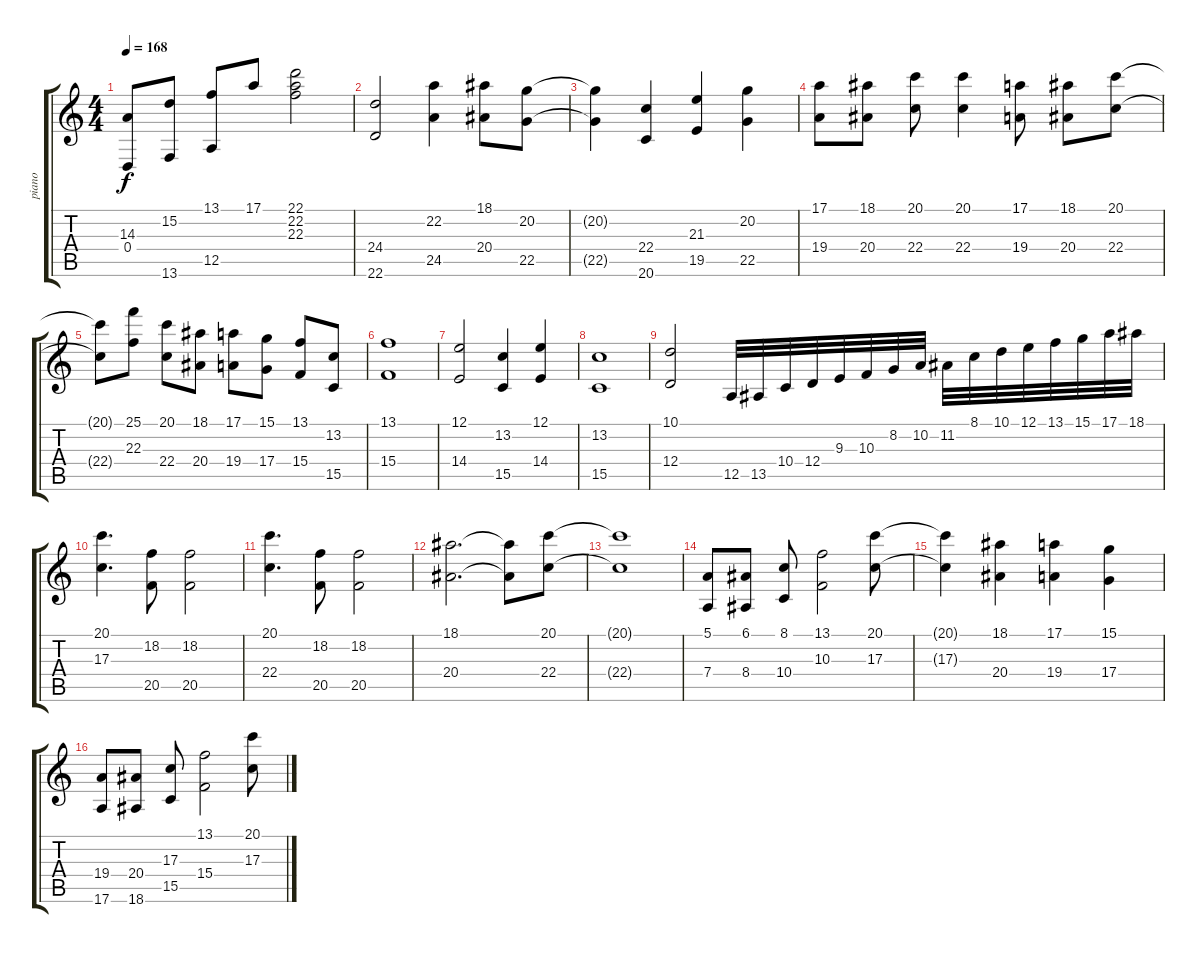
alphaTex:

\track ("piano" "piano") {instrument electricgrandpiano}
\staff {score tabs}
\tuning (E4 B3 G3 D3 A2 E2) {hide}
\ts (4 4)
\tempo 168
\clef g2
\ks c
(14.3 0.4).8{dy f} (15.2 13.6).8 (13.1 12.5).8 17.1.8 (22.1 22.2 22.3).2 |
(24.4 22.6).2 (22.2 24.5).4 (18.1 20.4).8 (20.2 22.5).8 |
(20.2{t} 22.5{t}).4 (22.4 20.6).4 (21.3 19.5).4 (20.2 22.5).4 |
(17.1 19.4).8 (18.1 20.4).8 (20.1 22.4).8 (20.1 22.4).4 (17.1 19.4).8 (18.1 20.4).8 (20.1 22.4).8 |
(20.1{t} 22.4{t}).8 (25.1 22.3).8 (20.1 22.4).8 (18.1 20.4).8 (17.1 19.4).8 (15.1 17.4).8 (13.1 15.4).8 (13.2 15.5).8 |
(13.1 15.4).1 |
(12.1 14.4).2 (13.2 15.5).4 (12.1 14.4).4 |
(13.2 15.5).1 |
(10.1 12.4).2 12.5.32 13.5.32 10.4.32 12.4.32 9.3.32 10.3.32 8.2.32 10.2.32 11.2.32 8.1.32 10.1.32 12.1.32 13.1.32 15.1.32 17.1.32 18.1.32 |
(20.1 17.3).4{d} (18.2 20.5).8 (18.2 20.5).2 |
(20.1 22.4).4{d} (18.2 20.5).8 (18.2 20.5).2 |
(18.1 20.4).2{d} (18.1{t} 20.4{t}).8 (20.1 22.4).8 |
(20.1{t} 22.4{t}).1 |
(5.1 7.4).8 (6.1 8.4).8 (8.1 10.4).8 (13.1 10.3).2 (20.1 17.3).8 |
(20.1{t} 17.3{t}).4 (18.1 20.4).4 (17.1 19.4).4 (15.1 17.4).4 |
(19.4 17.6).8 (20.4 18.6).8 (17.3 15.5).8 (13.1 15.4).2 (20.1 17.3).8
